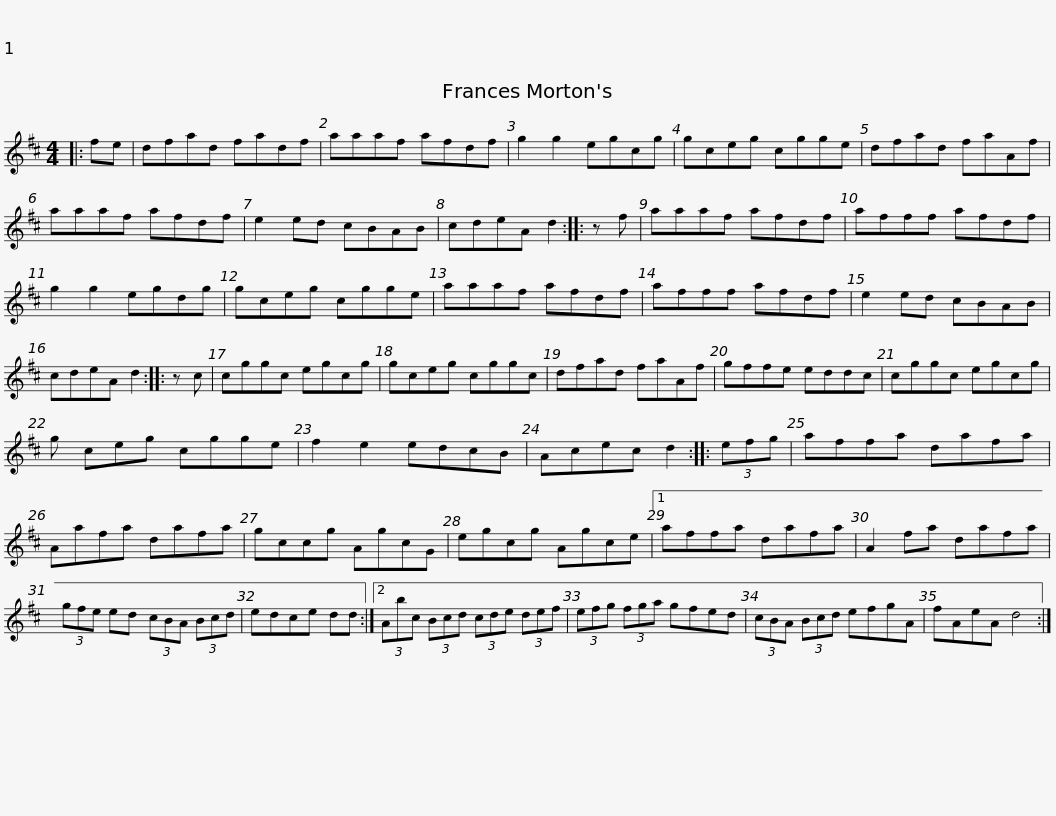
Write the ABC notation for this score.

X:1
L:1/8
M:4/4
I:linebreak $
K:D
V:1 treble
V:1
|: fe | dfad fadf | aaaf afdf | g2 g2 egcg | gceg cgge | %5
 dfad faAf |$ aaaf afdf | e2 ed cBAB | cdeA d2 :: z f | %10
 aaaf afdf | afff afdf |$ g2 g2 egdg | gceg cgge | aaaf afdf | %15
 afff afdf | e2 ed cBAB | cdeA d2 ::$ z c | cggc egcg | %20
 gceg cggc | dfad faAf | gffe eddc | cggc egcg |$ g ceg cgge | %25
 f2 e2 edcB | Acec d2 :: (3efg | affa dafa | Aafa dafa |$ %30
 gccg AgcG | egcg Agce |1 affa dafa | A2 fa dafa | (3gfe ed (3cBA (3Bcd |$ %35
 edce dd :|2 (3Abc (3Bcd (3cde (3def | (3efg (3fga gfed | (3cBA (3Bcd efgA | fAeA d4 :| %40
